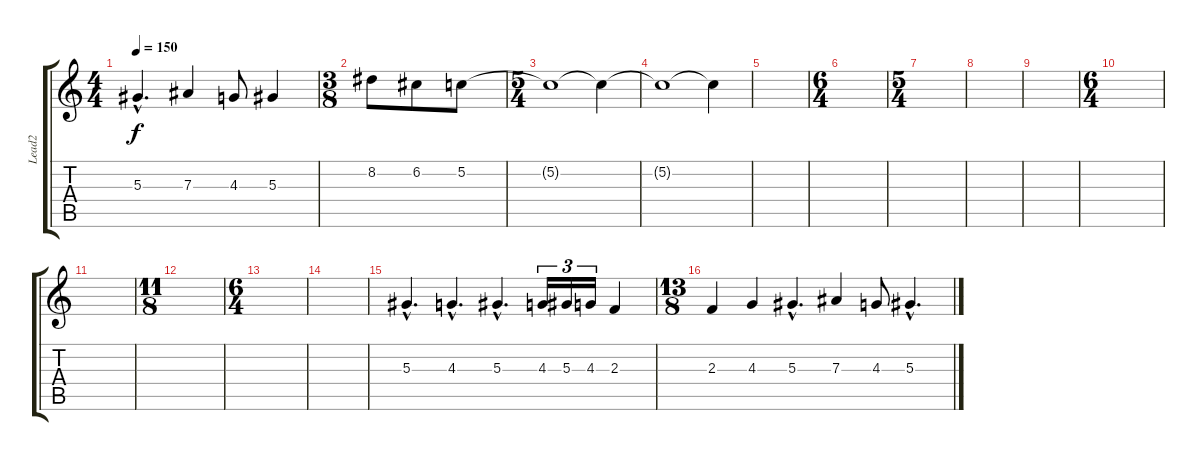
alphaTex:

\track ("Lead2" "Lead2") {instrument overdrivenguitar}
\staff {score tabs}
\tuning (C4 G3 Eb3 Bb2 F2 C2) {hide}
\ts (4 4)
\tempo 150
\clef g2
\ks c
5.3{hac}.4{d dy f} 7.3.4 4.3.8 5.3.4 |
\ts (3 8)
8.2.8 6.2.8 5.2.8 |
\ts (5 4)
5.2{t}.1 5.2{t}.4 |
5.2{t}.1{volume 0} 5.2{t}.4 |
|
\ts (6 4)
|
\ts (5 4)
|
|
|
\ts (6 4)
|
|
\ts (11 8)
|
\ts (6 4)
|
|
5.3{hac}.4{d volume 13} 4.3{hac}.4{d} 5.3{hac}.4{d} 4.3.16{tu (3 2)} 5.3.16{tu (3 2)} 4.3.16{tu (3 2)} 2.3.4 |
\ts (13 8)
2.3.4 4.3.4 5.3{hac}.4{d} 7.3.4 4.3.8 5.3{hac}.4{d}
